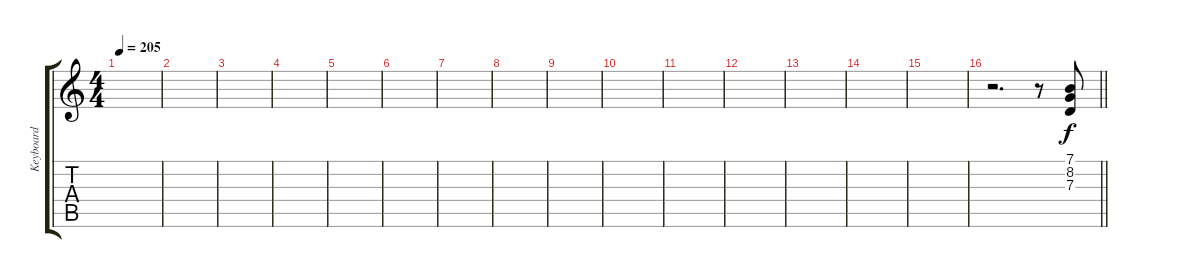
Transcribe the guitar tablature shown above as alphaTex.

\track ("Keyboard" "Keyboard") {instrument stringensemble1}
\staff {score tabs}
\tuning (E4 B3 G3 D3 A2 E2) {hide}
\ts (4 4)
\tempo 205
\clef g2
\ks c
|
|
|
|
|
|
|
|
|
|
|
|
|
|
|
\barLineRight lightlight
r.2{d} r.8 (7.1 8.2 7.3).8
